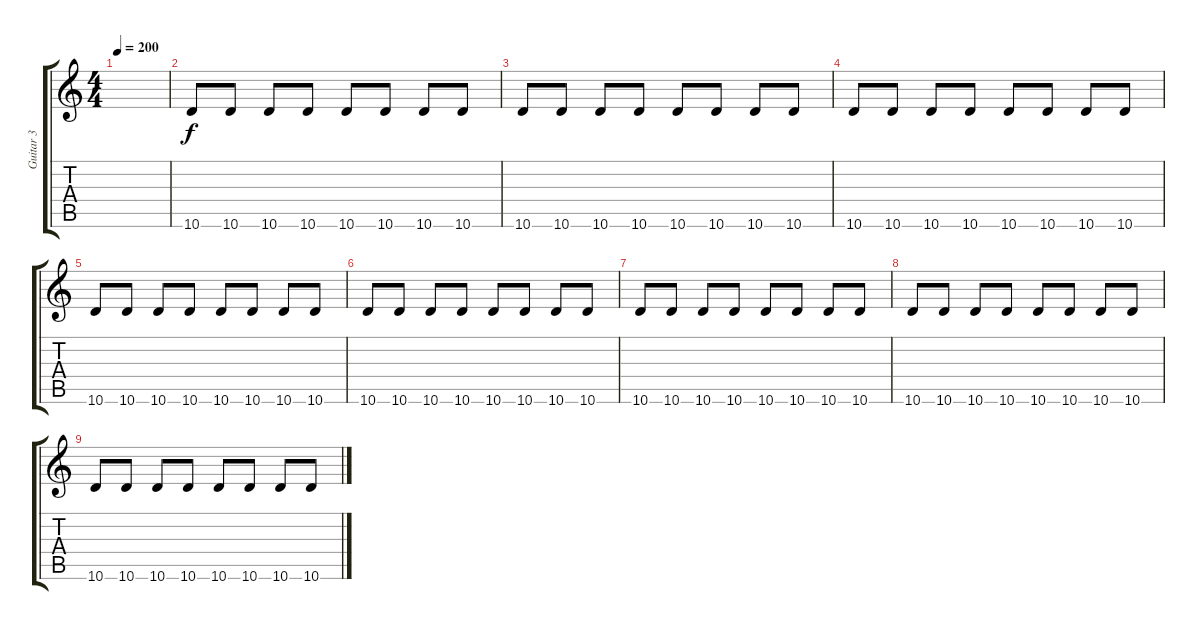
\track ("Guitar 3" "Guitar 3") {instrument overdrivenguitar}
\staff {score tabs}
\tuning (E4 B3 G3 D3 A2 E2) {hide}
\ts (4 4)
\tempo 200
\clef g2
\ks c
|
10.6.8 10.6.8 10.6.8 10.6.8 10.6.8 10.6.8 10.6.8 10.6.8 |
10.6.8 10.6.8 10.6.8 10.6.8 10.6.8 10.6.8 10.6.8 10.6.8 |
10.6.8 10.6.8 10.6.8 10.6.8 10.6.8 10.6.8 10.6.8 10.6.8 |
10.6.8 10.6.8 10.6.8 10.6.8 10.6.8 10.6.8 10.6.8 10.6.8 |
10.6.8 10.6.8 10.6.8 10.6.8 10.6.8 10.6.8 10.6.8 10.6.8 |
10.6.8 10.6.8 10.6.8 10.6.8 10.6.8 10.6.8 10.6.8 10.6.8 |
10.6.8 10.6.8 10.6.8 10.6.8 10.6.8 10.6.8 10.6.8 10.6.8 |
10.6.8 10.6.8 10.6.8 10.6.8 10.6.8 10.6.8 10.6.8 10.6.8
